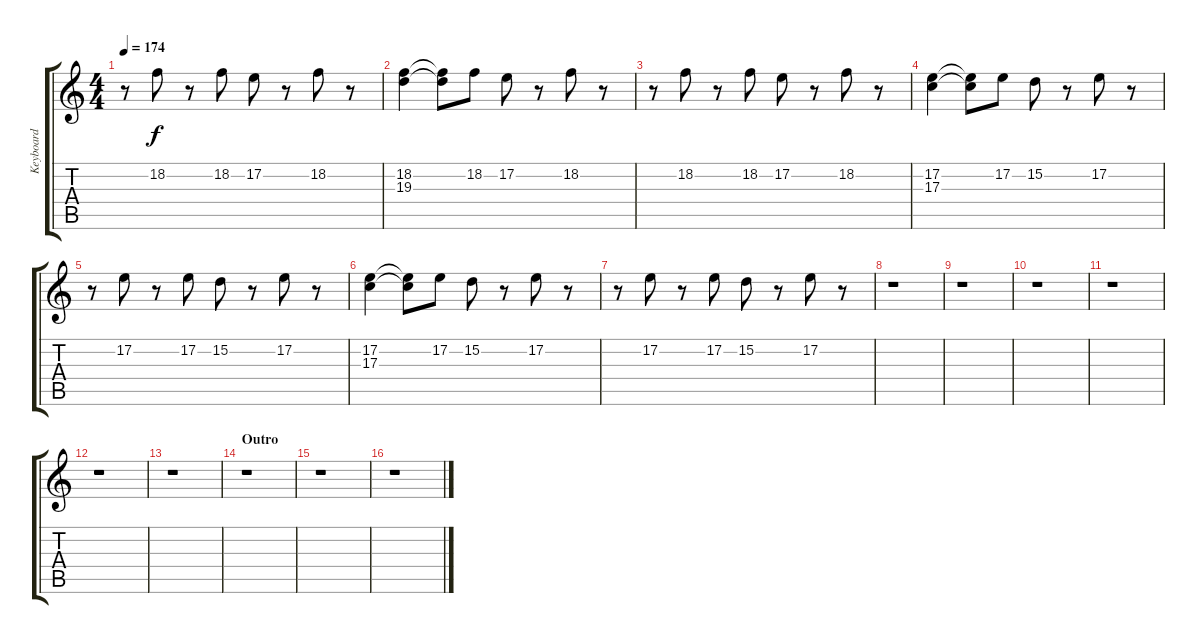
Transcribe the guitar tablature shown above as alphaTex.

\track ("Keyboard" "Keyboard") {instrument brasssection}
\staff {score tabs}
\tuning (E4 B3 G3 D3 A2 E2) {hide}
\ts (4 4)
\tempo 174
\clef g2
\ks c
r.8{dy f} 18.2.8 r.8 18.2.8 17.2.8 r.8 18.2.8 r.8 |
(18.2 19.3).4 (18.2{t} 19.3{t}).8 18.2.8 17.2.8 r.8 18.2.8 r.8 |
r.8 18.2.8 r.8 18.2.8 17.2.8 r.8 18.2.8 r.8 |
(17.2 17.3).4 (17.2{t} 17.3{t}).8 17.2.8 15.2.8 r.8 17.2.8 r.8 |
r.8 17.2.8 r.8 17.2.8 15.2.8 r.8 17.2.8 r.8 |
(17.2 17.3).4 (17.2{t} 17.3{t}).8 17.2.8 15.2.8 r.8 17.2.8 r.8 |
r.8 17.2.8 r.8 17.2.8 15.2.8 r.8 17.2.8 r.8 |
r.1 |
r.1 |
r.1 |
r.1 |
r.1 |
r.1 |
\section ("" "Outro")
r.1 |
r.1 |
r.1
